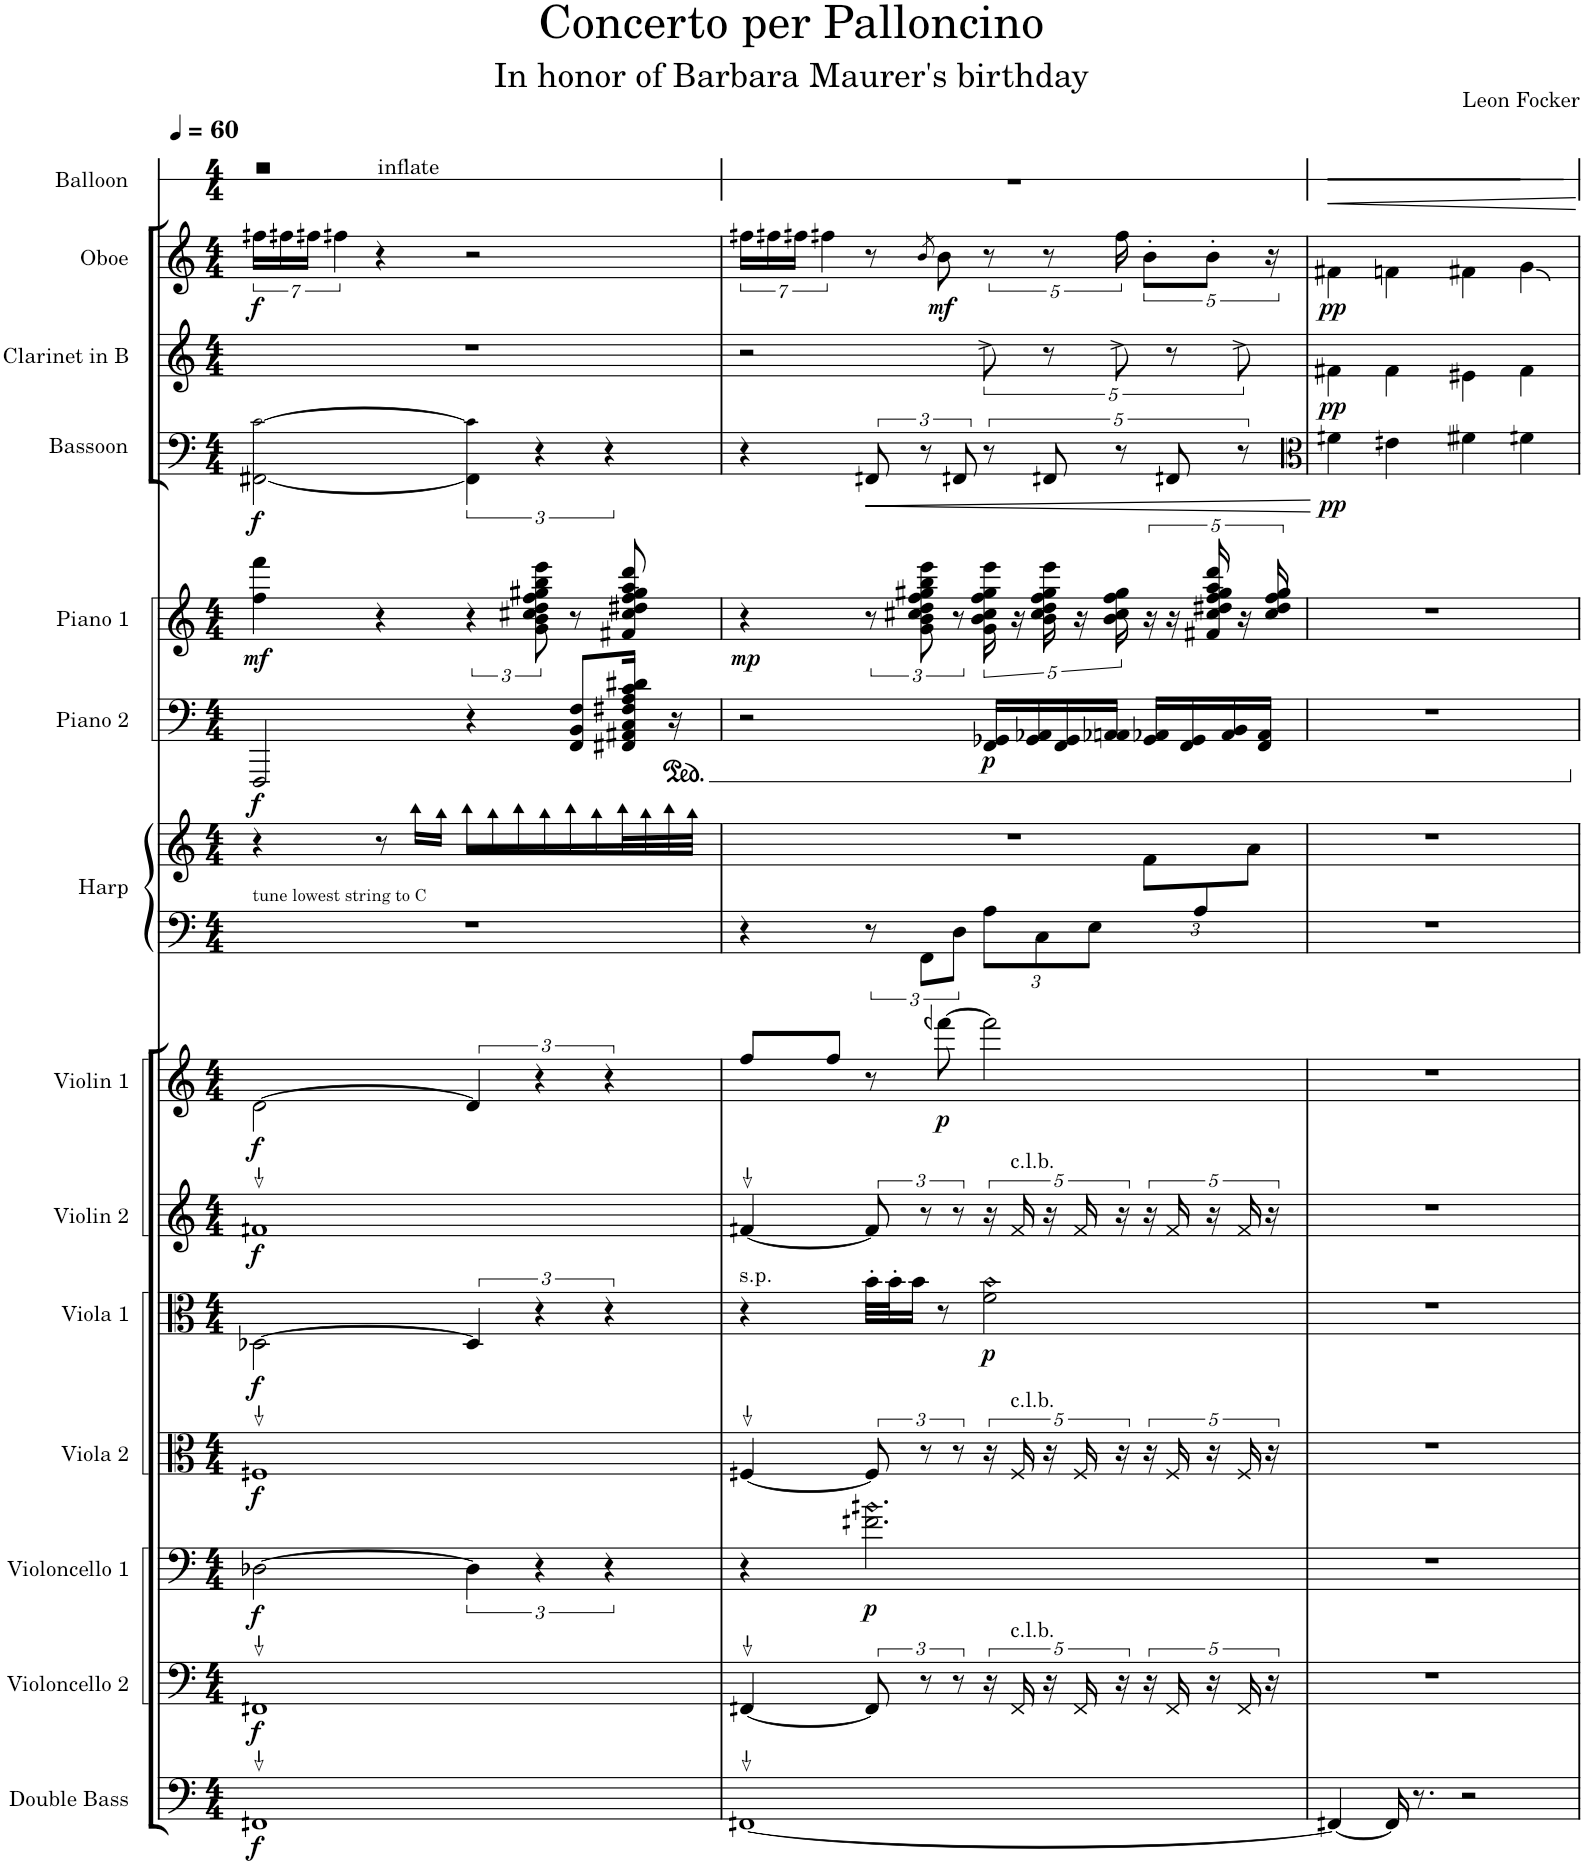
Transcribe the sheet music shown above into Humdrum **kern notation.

**kern	**dynam	**kern	**dynam	**kern	**dynam	**kern	**dynam	**kern	**dynam	**kern	**dynam	**kern	**dynam	**kern	**kern	**kern	**kern	**dynam	**kern	**dynam	**kern	**dynam	**kern	**dynam	**kern	**kern
*part14	*part14	*part13	*part13	*part12	*part12	*part11	*part11	*part10	*part10	*part9	*part9	*part8	*part8	*part7	*part7	*part6	*part6	*part6	*part5	*part5	*part4	*part4	*part3	*part3	*part2	*part1
*staff16	*staff16	*staff15	*staff15	*staff14	*staff14	*staff13	*staff13	*staff12	*staff12	*staff11	*staff11	*staff10	*staff10	*staff9	*staff8	*staff7	*staff6	*staff6/7	*staff5	*staff5	*staff4	*staff4	*staff3	*staff3	*staff2	*staff1
*I"Double Bass	*	*I"Violoncello 2	*	*I"Violoncello 1	*	*I"Viola 2	*	*I"Viola 1	*	*I"Violin 2	*	*I"Violin 1	*	*I"Harp	*	*I"Piano 1	*	*	*I"Bassoon	*	*I"Clarinet in B	*	*I"Oboe	*	*I"Balloon	*I"atmen
*I'Db.	*	*I'Vc. 2	*	*I'Vc. 1	*	*I'Vla. 2	*	*I'Vla. 1	*	*I'Vl. 2	*	*I'Vl. 1	*	*I'Hp.	*	*I'Pno. 1	*	*	*I'Bsn.	*	*	*	*I'Ob.	*	*I'Bln.	*
*	*	*	*	*	*	*	*	*	*	*	*	*	*	*	*	*	*	*	*	*	*	*	*	*	*stria1	*stria1
*clefF4	*	*clefF4	*	*clefF4	*	*clefC3	*	*clefC3	*	*clefG2	*	*clefG2	*	*clefF4	*clefG2	*clefF4	*clefG2	*	*clefF4	*	*clefG2	*	*clefG2	*	*clefG2	*clefG2
*Trd7c12	*	*	*	*	*	*	*	*	*	*	*	*	*	*	*	*	*	*	*	*	*Trd1c2	*	*	*	*Trd-7c-12	*
*k[]	*	*k[]	*	*k[]	*	*k[]	*	*k[]	*	*k[]	*	*k[]	*	*k[]	*k[]	*k[]	*k[]	*	*k[]	*	*k[]	*	*k[]	*	*k[]	*k[]
*M4/4	*	*M4/4	*	*M4/4	*	*M4/4	*	*M4/4	*	*M4/4	*	*M4/4	*	*M4/4	*M4/4	*M4/4	*M4/4	*	*M4/4	*	*M4/4	*	*M4/4	*	*M4/4	*M4/4
*MM60	*	*MM60	*	*MM60	*	*MM60	*	*MM60	*	*MM60	*	*MM60	*	*MM60	*MM60	*MM60	*MM60	*	*MM60	*	*MM60	*	*MM60	*	*MM60	*MM60
=1	=1	=1	=1	=1	=1	=1	=1	=1	=1	=1	=1	=1	=1	=1	=1	=1	=1	=1	=1	=1	=1	=1	=1	=1	=1	=1
!	!	!	!	!	!	!	!	!	!	!	!	!	!	!	!	!	!	!	!	!	!	!	!	!	!LO:TX:a:t=inflate	!
!	!	!	!	!	!	!	!	!	!	!	!	!	!	!LO:TX:a:t=tune lowest string to C	!	!	!	!	!	!	!	!	!	!	!	!
!	!LO:DY:b	!	!LO:DY:b	!	!LO:DY:b	!	!LO:DY:b	!	!LO:DY:b	!	!LO:DY:b	!	!LO:DY:b	!	!	!	!	!LO:DY:b=2	!	!	!	!	!	!	!	!
!	!	!	!	!	!	!	!	!	!	!	!	!	!	!	!	!	!	!LO:DY:n=1:b	!	!LO:DY:b	!	!	!	!LO:DY:b	!	!
1FFn	f	1FFn	f	[2D-X\	f	1Fn	f	[2D-X\	f	1fn	f	[2d\	f	1r	4r	2FFF/	4ff\ 4fff\	f mf	[2FF#X\ [2c!\	f	1r	.	28ffn\LL	f	1ryy	1r
.	.	.	.	.	.	.	.	.	.	.	.	.	.	.	.	.	.	.	.	.	.	.	28ffn\	.	.	.
.	.	.	.	.	.	.	.	.	.	.	.	.	.	.	.	.	.	.	.	.	.	.	28ffn\JJ	.	.	.
.	.	.	.	.	.	.	.	.	.	.	.	.	.	.	.	.	.	.	.	.	.	.	7ffn\	.	.	.
.	.	.	.	.	.	.	.	.	.	.	.	.	.	.	8r	.	4r	.	.	.	.	.	4r	.	.	.
.	.	.	.	.	.	.	.	.	.	.	.	.	.	.	16bb\LL	.	.	.	.	.	.	.	.	.	.	.
.	.	.	.	.	.	.	.	.	.	.	.	.	.	.	16aa\JJ	.	.	.	.	.	.	.	.	.	.	.
.	.	.	.	6D-\]	.	.	.	6D-/]	.	.	.	6d/]	.	.	16bb\LL	4r	6r	.	6FF#\] 6c!\]	.	.	.	2r	.	.	.
.	.	.	.	.	.	.	.	.	.	.	.	.	.	.	16aa\	.	.	.	.	.	.	.	.	.	.	.
.	.	.	.	.	.	.	.	.	.	.	.	.	.	.	16bb\	.	.	.	.	.	.	.	.	.	.	.
.	.	.	.	6r	.	.	.	6r	.	.	.	6r	.	.	.	.	12g\ 12b\ 12cc#X\ 12dd\ 12ff\ 12gg#X\ 12bb\ 12eee\	.	6r	.	.	.	.	.	.	.
.	.	.	.	.	.	.	.	.	.	.	.	.	.	.	16aa\	.	.	.	.	.	.	.	.	.	.	.
.	.	.	.	.	.	.	.	.	.	.	.	.	.	.	16bb\	8FF/ 8BB/ 8F/L	8r	.	.	.	.	.	.	.	.	.
.	.	.	.	.	.	.	.	.	.	.	.	.	.	.	16aa\	.	.	.	.	.	.	.	.	.	.	.
.	.	.	.	6r	.	.	.	6r	.	.	.	6r	.	.	.	.	.	.	6r	.	.	.	.	.	.	.
.	.	.	.	.	.	.	.	.	.	.	.	.	.	.	32bb\L	16FF#X/ 16AA#X/ 16C/ 16F#X/ 16A/ 16c/ 16d#X/Jk	8f#X/ 8cc#/ 8dd#X/ 8ff/ 8gg#/ 8aa/ 8ddd/	.	.	.	.	.	.	.	.	.
.	.	.	.	.	.	.	.	.	.	.	.	.	.	.	32aa\	.	.	.	.	.	.	.	.	.	.	.
.	.	.	.	.	.	.	.	.	.	.	.	.	.	.	32bb\	16r	.	.	.	.	.	.	.	.	.	.
.	.	.	.	.	.	.	.	.	.	.	.	.	.	.	32aa\JJJ	.	.	.	.	.	.	.	.	.	.	.
=2-	=2-	=2-	=2-	=2-	=2-	=2-	=2-	=2-	=2-	=2-	=2-	=2-	=2-	=2-	=2-	=2-	=2-	=2-	=2-	=2-	=2-	=2-	=2-	=2-	=2-	=2-
*	*	*	*	*	*	*	*	*	*	*	*	*	*	*	*^	*	*	*	*	*	*	*	*	*	*	*
!	!	!	!	!	!	!	!	!LO:TX:a:t=s.p.	!	!	!	!	!	!	!	!	!	!	!	!	!	!	!	!	!	!	!
!	!	!	!	!	!	!	!	!	!	!	!	!	!	!	!	!	!	!	!LO:DY:b	!	!	!	!	!	!	!	!
[1FFn	.	[4FFn/	.	4r	.	[4Fn/	.	4r	.	[4fn/	.	8ff/L	.	4r	1r	2.ryy	2r	4r	mp	4r	.	2r	.	28ffn\LL	.	1r	1r
.	.	.	.	.	.	.	.	.	.	.	.	.	.	.	.	.	.	.	.	.	.	.	.	28ffn\	.	.	.
.	.	.	.	.	.	.	.	.	.	.	.	.	.	.	.	.	.	.	.	.	.	.	.	28ffn\JJ	.	.	.
.	.	.	.	.	.	.	.	.	.	.	.	.	.	.	.	.	.	.	.	.	.	.	.	7ffn\	.	.	.
.	.	.	.	.	.	.	.	.	.	.	.	8ff/J	.	.	.	.	.	.	.	.	.	.	.	.	.	.	.
!	!	!	!	!LO:N:n=2:head=diamond	!LO:DY:b	!	!	!	!	!	!	!	!	!	!	!	!	!	!	!	!LO:HP:b	!	!	!	!	!	!
.	.	12FFn/]	.	2.fn\ 2.bn\	p	12Fn/]	.	32b'\LLL	.	12fn/]	.	8r	.	12r	.	.	.	12r	.	12FFn/	<	.	.	8r	.	.	.
.	.	.	.	.	.	.	.	32b'\J	.	.	.	.	.	.	.	.	.	.	.	.	.	.	.	.	.	.	.
.	.	.	.	.	.	.	.	16b\JJ	.	.	.	.	.	.	.	.	.	.	.	.	.	.	.	.	.	.	.
.	.	12r	.	.	.	12r	.	.	.	12r	.	.	.	12FF\L	.	.	.	12g\ 12b\ 12cc#X\ 12dd\ 12ff\ 12gg#X\ 12bb\ 12eee\	.	12r	.	.	.	.	.	.	.
.	.	.	.	.	.	.	.	.	.	.	.	.	.	.	.	.	.	.	.	.	.	.	.	8qb/	.	.	.
!	!	!	!	!	!	!	!	!	!	!	!	!	!LO:DY:b	!	!	!	!	!	!	!	!	!	!	!	!LO:DY:b	!	!
.	.	.	.	.	.	.	.	8r	.	.	.	[8fffn\	p	.	.	.	.	.	.	.	.	.	.	8b\	mf	.	.
.	.	12r	.	.	.	12r	.	.	.	12r	.	.	.	12D\J	.	.	.	12r	.	12FFn/	.	.	.	.	.	.	.
!	!	!	!	!	!	!	!	!LO:N:n=2:head=diamond	!	!	!	!	!	!	!	!	!	!	!	!	!	!	!	!	!	!	!
*	*	*	*	*	*	*	*	*	*	*	*	*	*	*Xbrackettup	*	*	*	*	*	*	*	*	*	*	*	*	*
!	!	!	!	!	!	!	!	!	!LO:DY:b	!	!	!	!	!	!	!	!	!	!LO:DY:b=2	!	!	!	!	!	!	!	!
.	.	20r	.	.	.	20r	.	2f\ 2b\	p	20r	.	2fff\]	.	12A\L	.	.	16FF/ 16GG-X/LL	20g\ 20b\ 20cc#\ 20ff\ 20gg#\ 20eee\	p	10r	.	10dd\	.	10r	.	.	.
!	!	!	!	!	!	!	!	!	!	!LO:TX:a:t=c.l.b.	!	!	!	!	!	!	!	!	!	!	!	!	!	!	!	!	!
!	!	!	!	!	!	!LO:TX:a:t=c.l.b.	!	!	!	!	!	!	!	!	!	!	!	!	!	!	!	!	!	!	!	!	!
!	!	!LO:TX:a:t=c.l.b.	!	!	!	!	!	!	!	!	!	!	!	!	!	!	!	!	!	!	!	!	!	!	!	!	!
.	.	20FF`/	.	.	.	20F`/	.	.	.	20f`/	.	.	.	.	.	.	.	20r	.	.	.	.	.	.	.	.	.
.	.	.	.	.	.	.	.	.	.	.	.	.	.	.	.	.	16GG-/ 16AA-X/	.	.	.	.	.	.	.	.	.	.
.	.	.	.	.	.	.	.	.	.	.	.	.	.	12C\	.	.	.	.	.	.	.	.	.	.	.	.	.
.	.	20r	.	.	.	20r	.	.	.	20r	.	.	.	.	.	.	.	20b\ 20cc#\ 20dd\ 20ff\ 20gg#\ 20eee\	.	10FFn/	.	10r	.	10r	.	.	.
.	.	.	.	.	.	.	.	.	.	.	.	.	.	.	.	.	16FF/ 16GG-/	.	.	.	.	.	.	.	.	.	.
.	.	20FF`/	.	.	.	20F`/	.	.	.	20f`/	.	.	.	.	.	.	.	20r	.	.	.	.	.	.	.	.	.
.	.	.	.	.	.	.	.	.	.	.	.	.	.	12E\J	.	.	.	.	.	.	.	.	.	.	.	.	.
.	.	.	.	.	.	.	.	.	.	.	.	.	.	.	.	.	16AA-X/ 16AAn/JJ	.	.	.	.	.	.	.	.	.	.
.	.	20r	.	.	.	20r	.	.	.	20r	.	.	.	.	.	.	.	20b\ 20cc#\ 20ff\ 20gg#\	.	10r	.	10dd\	.	20ff\	.	.	.
*	*	*	*	*	*	*	*	*	*	*	*	*	*	*	*	*Xbrackettup	*	*	*	*	*	*	*	*	*	*	*
.	.	20r	.	.	.	20r	.	.	.	20r	.	.	.	12ryy	.	12f\L	16GG-/ 16AA-X/LL	20r	.	.	.	.	.	10b'\L	.	.	.
.	.	20FF`/	.	.	.	20F`/	.	.	.	20f`/	.	.	.	.	.	.	.	20r	.	10FFn/	.	10r	.	.	.	.	.
.	.	.	.	.	.	.	.	.	.	.	.	.	.	.	.	.	16FF/ 16GG-/	.	.	.	.	.	.	.	.	.	.
.	.	.	.	.	.	.	.	.	.	.	.	.	.	12A/	.	12ryy	.	.	.	.	.	.	.	.	.	.	.
.	.	20r	.	.	.	20r	.	.	.	20r	.	.	.	.	.	.	.	20f#X/ 20cc#/ 20dd#X/ 20ff/ 20gg#/ 20aa/ 20ddd/	.	.	.	.	.	10b'\J	.	.	.
.	.	.	.	.	.	.	.	.	.	.	.	.	.	.	.	.	16AA-/ 16BB/	.	.	.	.	.	.	.	.	.	.
.	.	20FF`/	.	.	.	20F`/	.	.	.	20f`/	.	.	.	.	.	.	.	20r	.	10r	.	10dd\	.	.	.	.	.
.	.	.	.	.	.	.	.	.	.	.	.	.	.	12ryy	.	12a\J	.	.	.	.	.	.	.	.	.	.	.
.	.	.	.	.	.	.	.	.	.	.	.	.	.	.	.	.	16FF/ 16AA-/JJ	.	.	.	.	.	.	.	.	.	.
.	.	20r	.	.	.	20r	.	.	.	20r	.	.	.	.	.	.	.	20cc#/ 20dd#/ 20ff/ 20gg#/	.	.	.	.	.	20r	.	.	.
*	*	*	*	*	*	*	*	*	*	*	*	*	*	*	*v	*v	*	*	*	*	*	*	*	*	*	*	*
.	.	.	.	.	.	.	.	.	.	.	.	.	.	.	.	.	.	.	.	[	.	.	.	.	.	.
=3-	=3-	=3-	=3-	=3-	=3-	=3-	=3-	=3-	=3-	=3-	=3-	=3-	=3-	=3-	=3-	=3-	=3-	=3-	=3-	=3-	=3-	=3-	=3-	=3-	=3-	=3-
*	*	*	*	*	*	*	*	*	*	*	*	*	*	*	*	*	*	*	*clefC3	*	*	*	*	*	*	*
!	!	!	!	!	!	!	!	!	!	!	!	!	!	!	!	!	!	!	!	!LO:DY:b	!	!LO:DY:b	!	!LO:DY:b	!	!
4FFn/_	.	1r	.	1r	.	1r	.	1r	.	1r	.	1r	.	1r	1r	1r	1r	.	4fn\	pp	4f#X\	pp	4f#X\	pp	2.ff	1r
16FFn/]	.	.	.	.	.	.	.	.	.	.	.	.	.	.	.	.	.	.	4en\	.	4f#\	.	4fn\	.	.	.
8.r	.	.	.	.	.	.	.	.	.	.	.	.	.	.	.	.	.	.	.	.	.	.	.	.	.	.
2r	.	.	.	.	.	.	.	.	.	.	.	.	.	.	.	.	.	.	4fn\	.	4e#X\	.	4f#X\	.	.	.
.	.	.	.	.	.	.	.	.	.	.	.	.	.	.	.	.	.	.	4fn\	.	4f#\	.	4g\	.	4ff	.
.	.	.	.	.	.	.	.	.	.	.	.	.	.	.	.	.	.	.	.	.	.	.	qe	.	.	.
=-	=-	=-	=-	=-	=-	=-	=-	=-	=-	=-	=-	=-	=-	=-	=-	=-	=-	=-	=-	=-	=-	=-	=-	=-	=-	=-
*-	*-	*-	*-	*-	*-	*-	*-	*-	*-	*-	*-	*-	*-	*-	*-	*-	*-	*-	*-	*-	*-	*-	*-	*-	*-	*-
